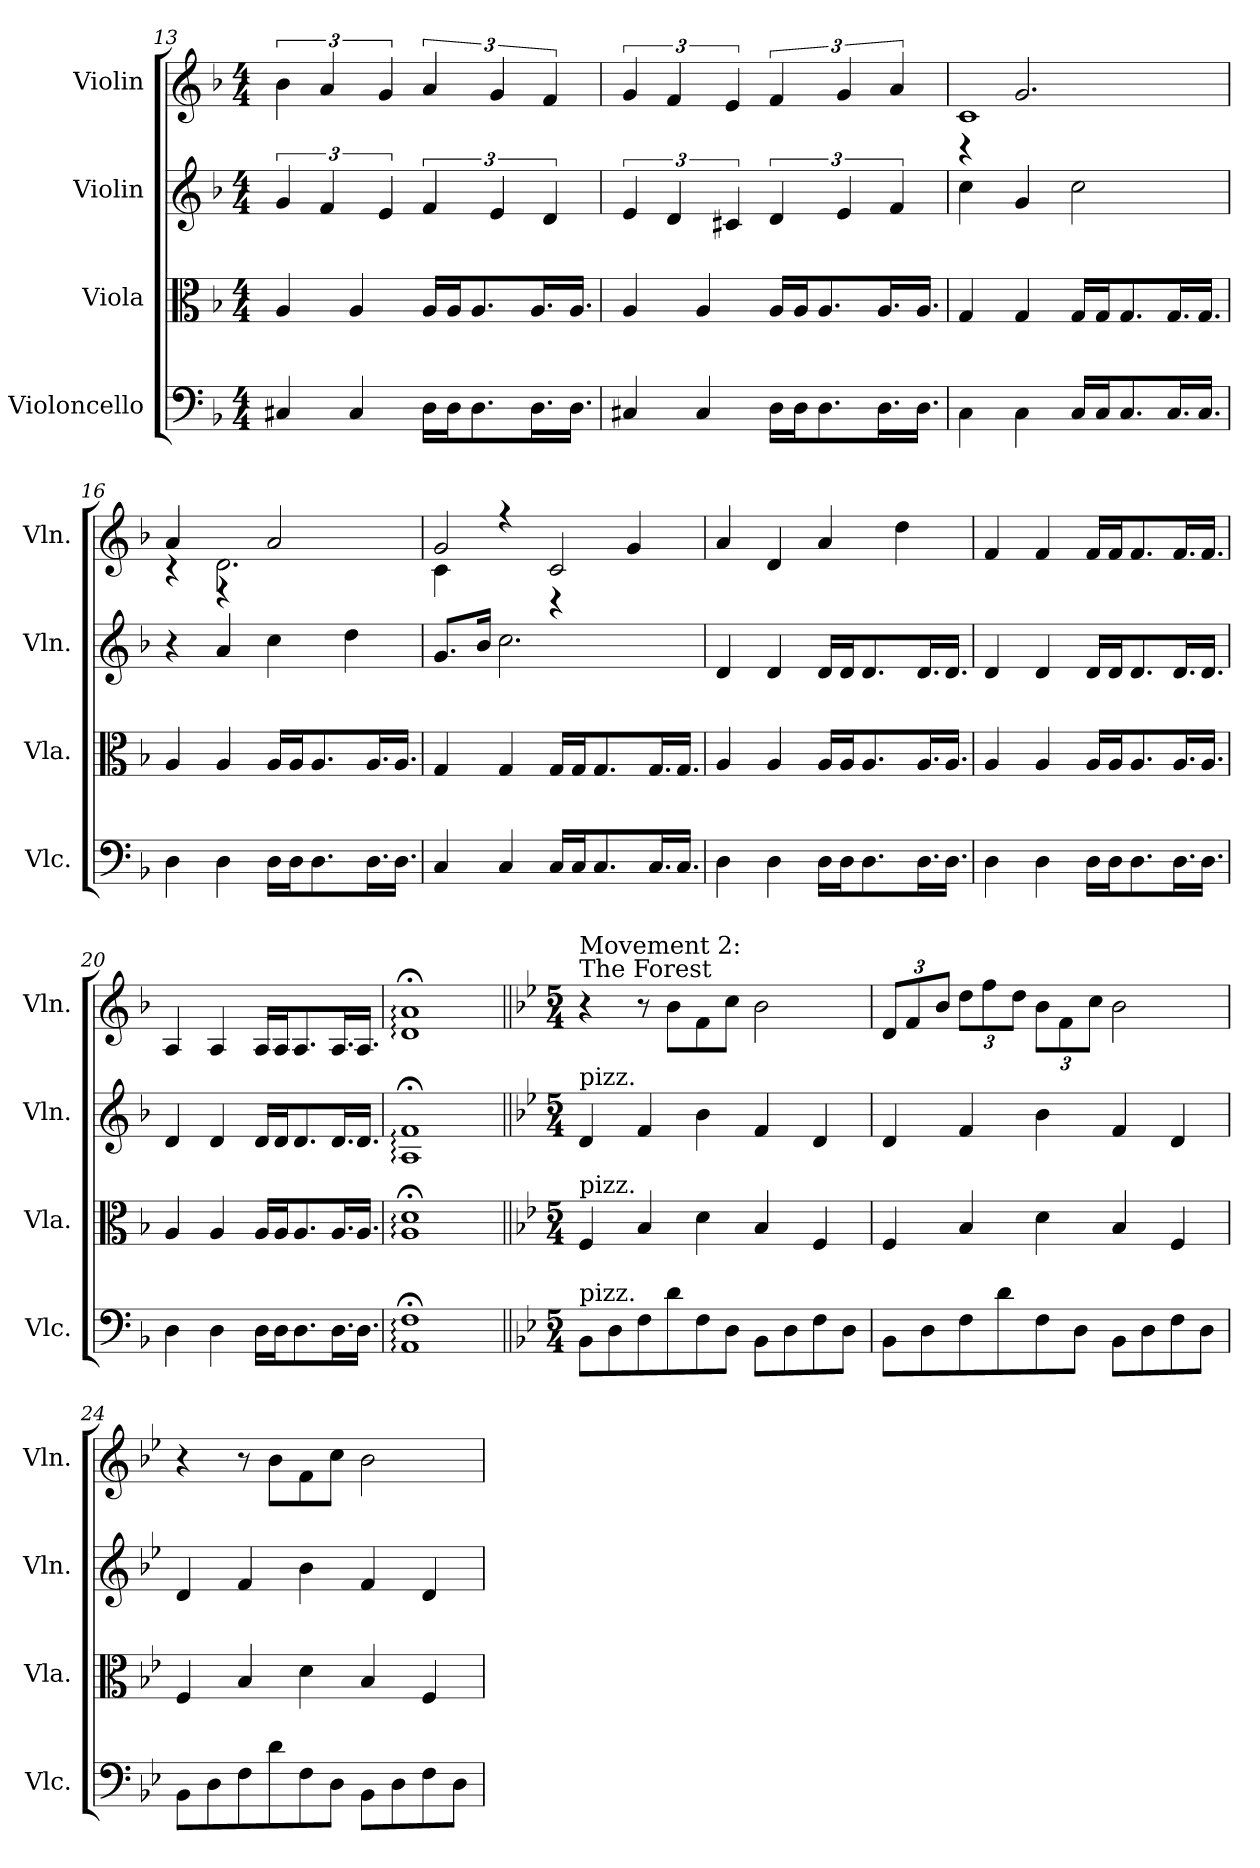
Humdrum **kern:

**kern	**kern	**kern	**kern
*part4	*part3	*part2	*part1
*staff4	*staff3	*staff2	*staff1
*I"Violoncello	*I"Viola	*I"Violin	*I"Violin
*I'Vlc.	*I'Vla.	*I'Vln.	*I'Vln.
!!LO:LB:g=z
*clefF4	*clefC3	*clefG2	*clefG2
*k[b-]	*k[b-]	*k[b-]	*k[b-]
*F:	*F:	*F:	*F:
*M4/4	*M4/4	*M4/4	*M4/4
=13	=13	=13	=13
4C#X/	4A/	6g/	6b-\
.	.	6f/	6a/
4C#/	4A/	.	.
.	.	6e/	6g/
16D\LL	16A/LL	6f/	6a/
16D\J	16A/J	.	.
8.D\	8.A/	.	.
.	.	6e/	6g/
16.D\L	16.A/L	.	.
.	.	6d/	6f/
16.D\JJ	16.A/JJ	.	.
=14	=14	=14	=14
4C#X/	4A/	6e/	6g/
.	.	6d/	6f/
4C#/	4A/	.	.
.	.	6c#X/	6e/
16D\LL	16A/LL	6d/	6f/
16D\J	16A/J	.	.
8.D\	8.A/	.	.
.	.	6e/	6g/
16.D\L	16.A/L	.	.
.	.	6f/	6a/
16.D\JJ	16.A/JJ	.	.
=15	=15	=15	=15
*	*	*	*^
4C\	4G/	4cc\	1c	4r
4C\	4G/	4g/	.	2.g/
16C/LL	16G/LL	2cc\	.	.
16C/J	16G/J	.	.	.
8.C/	8.G/	.	.	.
16.C/L	16.G/L	.	.	.
16.C/JJ	16.G/JJ	.	.	.
=16	=16	=16	=16	=16
4D\	4A/	4r	4rc	4a/
4D\	4A/	4a/	2.d\	4r
16D\LL	16A/LL	4cc\	.	2a/
16D\J	16A/J	.	.	.
8.D\	8.A/	.	.	.
.	.	4dd\	.	.
16.D\L	16.A/L	.	.	.
16.D\JJ	16.A/JJ	.	.	.
!!LO:LB:g=z	!!
=17	=17	=17	=17	=17
4C/	4G/	8.g/L	4c\	2g/
.	.	16b-/Jk	.	.
4C/	4G/	2.cc\	4r	.
16C/LL	16G/LL	.	2c/	4r
16C/J	16G/J	.	.	.
8.C/	8.G/	.	.	.
.	.	.	.	4g/
16.C/L	16.G/L	.	.	.
16.C/JJ	16.G/JJ	.	.	.
*	*	*	*v	*v
=18	=18	=18	=18
4D\	4A/	4d/	4a/
4D\	4A/	4d/	4d/
16D\LL	16A/LL	16d/LL	4a/
16D\J	16A/J	16d/J	.
8.D\	8.A/	8.d/	.
.	.	.	4dd\
16.D\L	16.A/L	16.d/L	.
16.D\JJ	16.A/JJ	16.d/JJ	.
=19	=19	=19	=19
4D\	4A/	4d/	4f/
4D\	4A/	4d/	4f/
16D\LL	16A/LL	16d/LL	16f/LL
16D\J	16A/J	16d/J	16f/J
8.D\	8.A/	8.d/	8.f/
16.D\L	16.A/L	16.d/L	16.f/L
16.D\JJ	16.A/JJ	16.d/JJ	16.f/JJ
=20	=20	=20	=20
4D\	4A/	4d/	4A/
4D\	4A/	4d/	4A/
16D\LL	16A/LL	16d/LL	16A/LL
16D\J	16A/J	16d/J	16A/J
8.D\	8.A/	8.d/	8.A/
16.D\L	16.A/L	16.d/L	16.A/L
16.D\JJ	16.A/JJ	16.d/JJ	16.A/JJ
=21	=21	=21	=21
1AA;<: 1F;<:	1A;<: 1d;<:	1A;<: 1f;<:	1d;<: 1a;<:
!!LO:PB:g=z
=22||	=22||	=22||	=22||
*k[b-e-]	*k[b-e-]	*k[b-e-]	*k[b-e-]
*B-:	*B-:	*B-:	*B-:
*M5/4	*M5/4	*M5/4	*M5/4
!	!	!	!LO:TX:a:t=Movement 2&colon;\nThe Forest
!	!	!LO:TX:a:t=pizz.	!
!	!LO:TX:a:t=pizz.	!	!
!LO:TX:a:t=pizz.	!	!	!
8BB-\L	4F/	4d/	4r
8D\	.	.	.
8F\	4B-/	4f/	8r
8d\	.	.	8b-\L
8F\	4d\	4b-\	8f\
8D\J	.	.	8cc\J
8BB-\L	4B-/	4f/	2b-\
8D\	.	.	.
8F\	4F/	4d/	.
8D\J	.	.	.
=23	=23	=23	=23
*	*	*	*Xbrackettup
8BB-\L	4F/	4d/	12d/L
.	.	.	12f/
8D\	.	.	.
.	.	.	12b-/J
8F\	4B-/	4f/	12dd\L
.	.	.	12ff\
8d\	.	.	.
.	.	.	12dd\J
8F\	4d\	4b-\	12b-\L
.	.	.	12f\
8D\J	.	.	.
.	.	.	12cc\J
8BB-\L	4B-/	4f/	2b-\
8D\	.	.	.
8F\	4F/	4d/	.
8D\J	.	.	.
=24	=24	=24	=24
8BB-\L	4F/	4d/	4r
8D\	.	.	.
8F\	4B-/	4f/	8r
8d\	.	.	8b-\L
8F\	4d\	4b-\	8f\
8D\J	.	.	8cc\J
8BB-\L	4B-/	4f/	2b-\
8D\	.	.	.
8F\	4F/	4d/	.
8D\J	.	.	.
=	=	=	=
*-	*-	*-	*-
